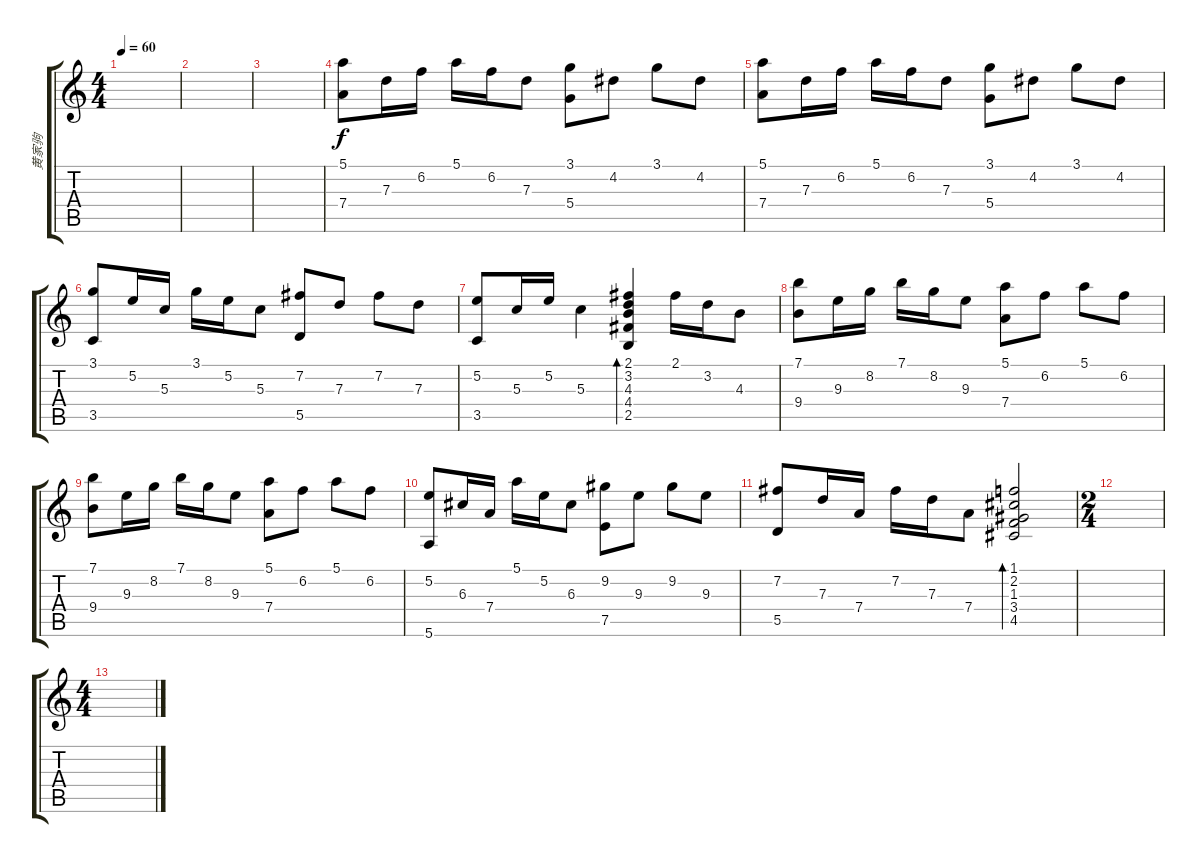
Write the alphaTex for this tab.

\track ("黄家驹" "黄家驹") {instrument distortionguitar}
\staff {score tabs}
\tuning (E4 B3 G3 D3 A2 E2) {hide}
\ts (4 4)
\tempo 60
\clef g2
\ks c
|
|
|
(5.1 7.4).8{instrument electricguitarmuted} 7.3.16 6.2.16 5.1.16 6.2.16 7.3.8 (3.1 5.4).8 4.2.8 3.1.8 4.2.8 |
(5.1 7.4).8 7.3.16 6.2.16 5.1.16 6.2.16 7.3.8 (3.1 5.4).8 4.2.8 3.1.8 4.2.8 |
(3.1 3.5).8 5.2.16 5.3.16 3.1.16 5.2.16 5.3.8 (7.2 5.5).8 7.3.8 7.2.8 7.3.8 |
(5.2 3.5).8 5.3.16 5.2.16 5.3.4 (2.1 3.2 4.3 4.4 2.5).4{bd 60} 2.1.16 3.2.16 4.3.8 |
(7.1 9.4).8 9.3.16 8.2.16 7.1.16 8.2.16 9.3.8 (5.1 7.4).8 6.2.8 5.1.8 6.2.8 |
(7.1 9.4).8 9.3.16 8.2.16 7.1.16 8.2.16 9.3.8 (5.1 7.4).8 6.2.8 5.1.8 6.2.8 |
(5.2 5.6).8 6.3.16 7.4.16 5.1.16 5.2.16 6.3.8 (9.2 7.5).8 9.3.8 9.2.8 9.3.8 |
(7.2 5.5).8 7.3.16 7.4.16 7.2.16 7.3.16 7.4.8 (1.1 2.2 1.3 3.4 4.5).2{bd 240} |
\ts (2 4)
|
\ts (4 4)
